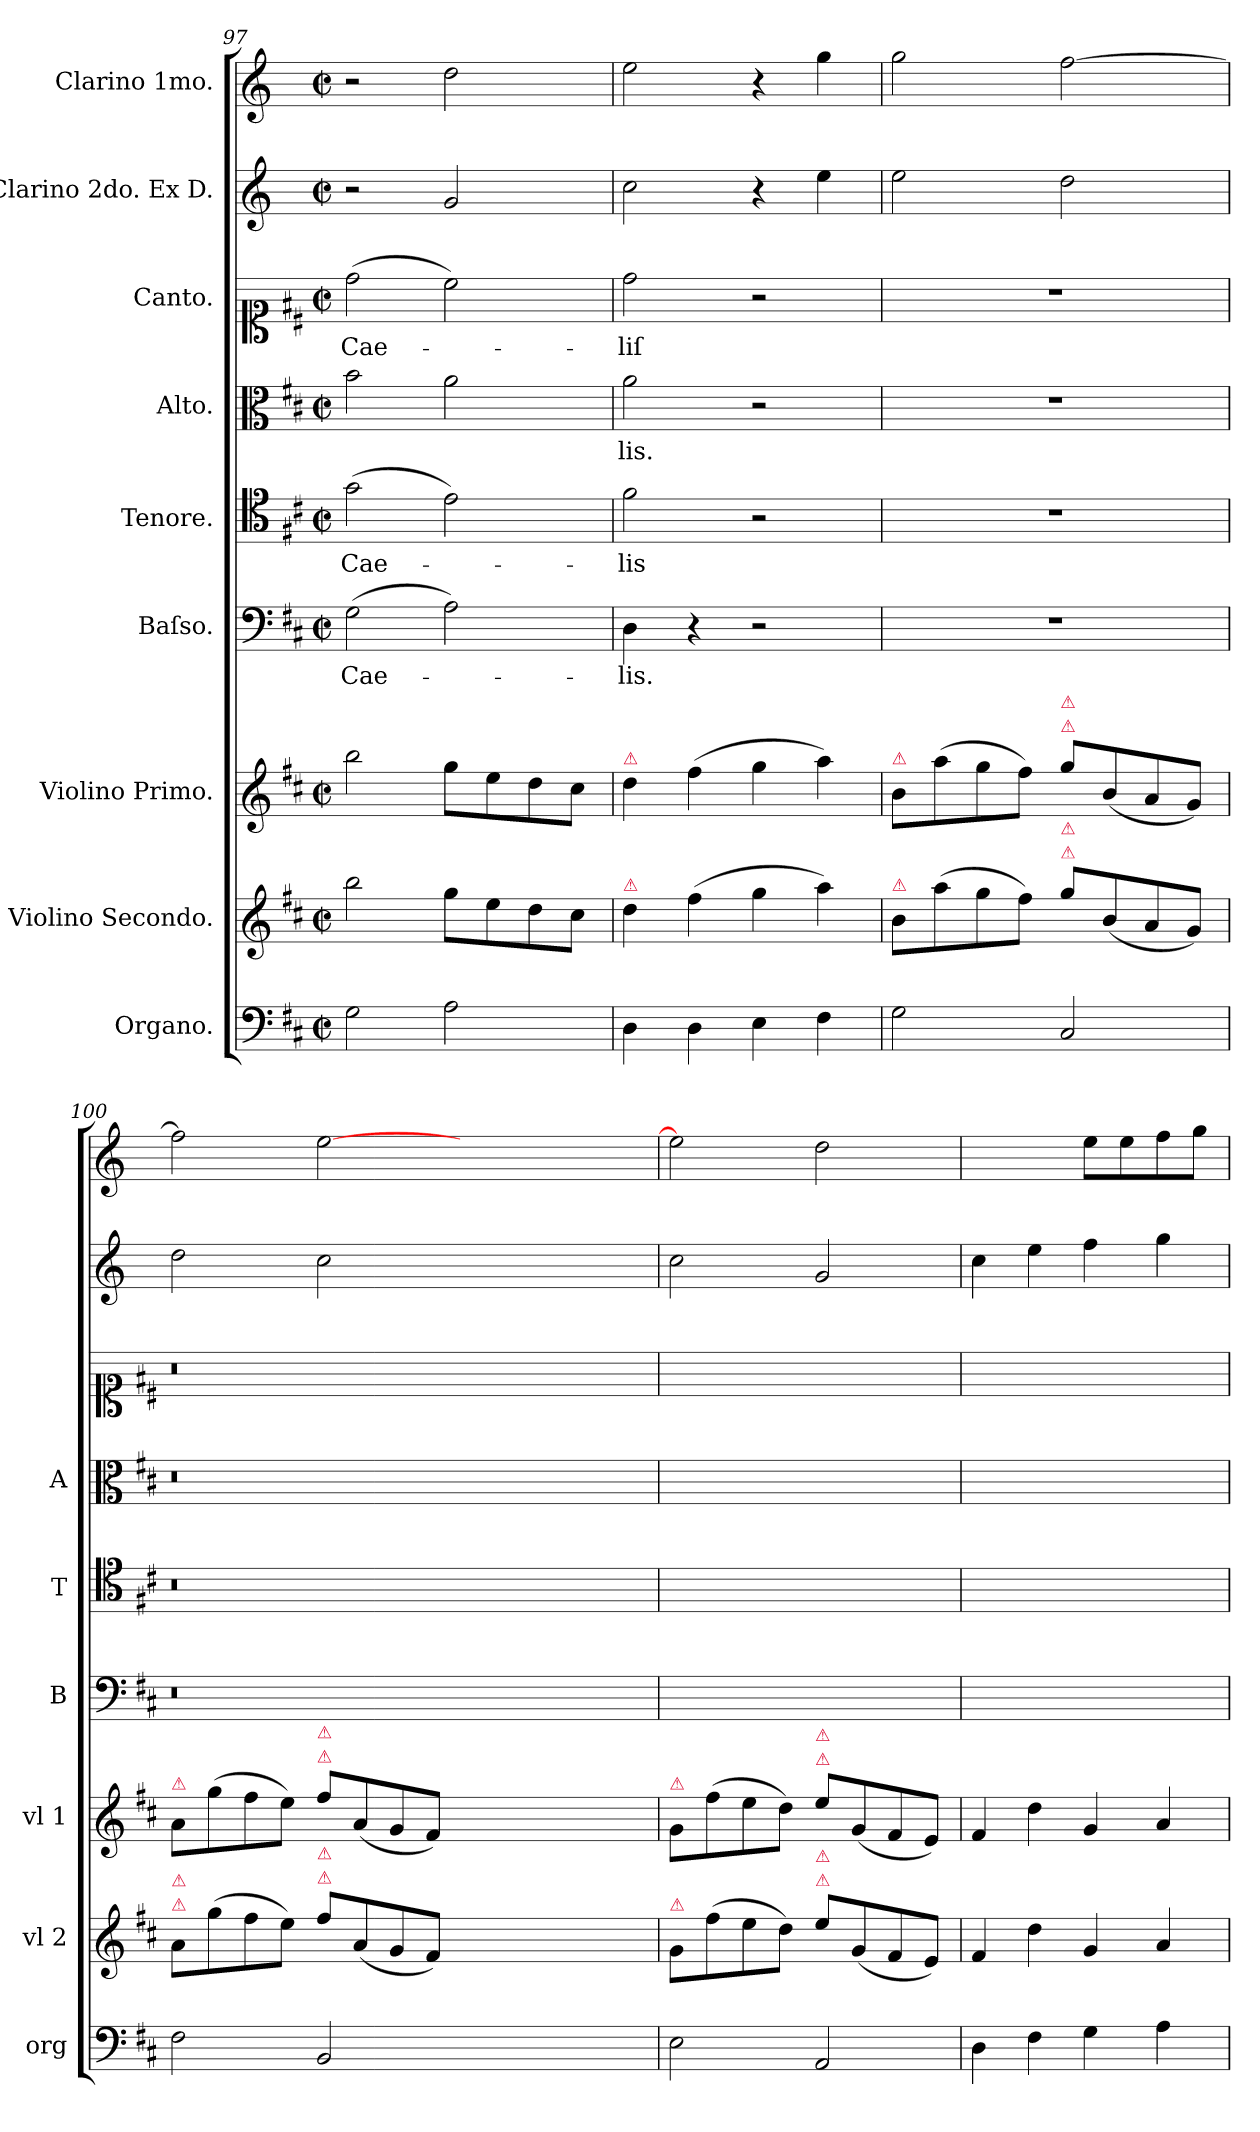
**kern	**kern	**kern	**kern	**text	**kern	**text	**kern	**text	**kern	**text	**kern	**kern
*part9	*part8	*part7	*part6	*part6	*part5	*part5	*part4	*part4	*part3	*part3	*part2	*part1
*staff9	*staff8	*staff7	*staff6	*staff6	*staff5	*staff5	*staff4	*staff4	*staff3	*staff3	*staff2	*staff1
*I"Organo.	*I"Violino Secondo.	*I"Violino Primo.	*I"Baſso.	*	*I"Tenore.	*	*I"Alto.	*	*I"Canto.	*	*I"Clarino 2do. Ex D.	*I"Clarino 1mo.
*I'org	*I'vl 2	*I'vl 1	*I'B	*	*I'T	*	*I'A	*	*	*	*	*
*clefF4	*clefG2	*clefG2	*clefF4	*	*clefC4	*	*clefC3	*	*clefC1	*	*clefG2	*clefG2
*	*	*	*	*	*	*	*	*	*	*	*ITrd-1c-2	*ITrd-1c-2
*k[f#c#]	*k[f#c#]	*k[f#c#]	*k[f#c#]	*	*k[f#c#]	*	*k[f#c#]	*	*k[f#c#]	*	*k[f#c#]	*k[f#c#]
*M2/2	*M2/2	*M2/2	*M2/2	*	*M2/2	*	*M2/2	*	*M2/2	*	*M2/2	*M2/2
*met(c|)	*met(c|)	*met(c|)	*met(c|)	*	*met(c|)	*	*met(c|)	*	*met(c|)	*	*met(c|)	*met(c|)
=97	=97	=97	=97	=97	=97	=97	=97	=97	=97	=97	=97	=97
2G\	2bb\	2bb\	(>2G\	Cae-	(>2g\	Cae-	2b\	.	(>2dd\	Cae-	2r	2r
2A\	8gg\L	8gg\L	2A\)	.	2e\)	.	2a\	.	2cc#\)	.	2a/	2ee\
.	8ee\	8ee\	.	.	.	.	.	.	.	.	.	.
.	8dd\	8dd\	.	.	.	.	.	.	.	.	.	.
.	8cc#\J	8cc#\J	.	.	.	.	.	.	.	.	.	.
=98	=98	=98	=98	=98	=98	=98	=98	=98	=98	=98	=98	=98
!	!	!LO:TX:a:color=crimson:t=⚠	!	!	!	!	!	!	!	!	!	!
!	!LO:TX:a:color=crimson:t=⚠	!	!	!	!	!	!	!	!	!	!	!
4D\	4dd\	4dd\	4D\	-lis.	2f#\	-lis	2a\	-lis.	2dd\	-liſ	2dd\	2ff#\
4D\	(>4ff#\	(>4ff#\	4r	.	.	.	.	.	.	.	.	.
4E\	4gg\	4gg\	2r	.	2r	.	2r	.	2r	.	4r	4r
4F#\	4aa\)	4aa\)	.	.	.	.	.	.	.	.	4ff#\	4aa\
=99	=99	=99	=99	=99	=99	=99	=99	=99	=99	=99	=99	=99
!	!	!LO:TX:a:color=crimson:t=⚠	!	!	!	!	!	!	!	!	!	!
!	!LO:TX:a:color=crimson:t=⚠	!	!	!	!	!	!	!	!	!	!	!
2G\	8b\L	8b\L	1r	.	1r	.	1r	.	1r	.	2ff#\	2aa\
.	(>8aa\	(>8aa\	.	.	.	.	.	.	.	.	.	.
.	8gg\	8gg\	.	.	.	.	.	.	.	.	.	.
.	8ff#\J)	8ff#\J)	.	.	.	.	.	.	.	.	.	.
!	!	!LO:TX:a:color=crimson:t=⚠	!	!	!	!	!	!	!	!	!	!
!	!	!LO:TX:a:color=crimson:t=⚠	!	!	!	!	!	!	!	!	!	!
!	!LO:TX:a:color=crimson:t=⚠	!	!	!	!	!	!	!	!	!	!	!
!	!LO:TX:a:color=crimson:t=⚠	!	!	!	!	!	!	!	!	!	!	!
2C#/	8gg\L	8gg\L	.	.	.	.	.	.	.	.	2ee\	[2gg\
.	(<8b/	(<8b/	.	.	.	.	.	.	.	.	.	.
.	8a/	8a/	.	.	.	.	.	.	.	.	.	.
.	8g/J)	8g/J)	.	.	.	.	.	.	.	.	.	.
=100	=100	=100	=100	=100	=100	=100	=100	=100	=100	=100	=100	=100
!	!	!LO:TX:a:color=crimson:t=⚠	!	!	!	!	!	!	!	!	!	!
!	!LO:TX:a:color=crimson:t=⚠	!	!	!	!	!	!	!	!	!	!	!
!	!LO:TX:a:color=crimson:t=⚠	!	!	!	!	!	!	!	!	!	!	!
2F#\	8a/L	8a\L	0.r	.	0.r	.	0.r	.	0.r	.	2ee\	2gg\]
.	(>8gg\	(>8gg\	.	.	.	.	.	.	.	.	.	.
.	8ff#\	8ff#\	.	.	.	.	.	.	.	.	.	.
.	8ee\J)	8ee\J)	.	.	.	.	.	.	.	.	.	.
!	!	!LO:TX:a:color=crimson:t=⚠	!	!	!	!	!	!	!	!	!	!
!	!	!LO:TX:a:color=crimson:t=⚠	!	!	!	!	!	!	!	!	!	!
!	!LO:TX:a:color=crimson:t=⚠	!	!	!	!	!	!	!	!	!	!	!
!	!LO:TX:a:color=crimson:t=⚠	!	!	!	!	!	!	!	!	!	!	!
2BB/	8ff#\L	8ff#\L	.	.	.	.	.	.	.	.	2dd\	[2ff#\
.	(<8a/	(<8a/	.	.	.	.	.	.	.	.	.	.
.	8g/	8g/	.	.	.	.	.	.	.	.	.	.
.	8f#/J)	8f#/J)	.	.	.	.	.	.	.	.	.	.
0ryy	0ryy	0ryy	.	.	.	.	.	.	.	.	0ryy	0ryy
=101	=101	=101	=101	=101	=101	=101	=101	=101	=101	=101	=101	=101
!	!	!LO:TX:a:color=crimson:t=⚠	!	!	!	!	!	!	!	!	!	!
!	!LO:TX:a:color=crimson:t=⚠	!	!	!	!	!	!	!	!	!	!	!
2E\	8g\L	8g\L	1ryy	.	1ryy	.	1ryy	.	1ryy	.	2dd\	2ff#\]
.	(>8ff#\	(>8ff#\	.	.	.	.	.	.	.	.	.	.
.	8ee\	8ee\	.	.	.	.	.	.	.	.	.	.
.	8dd\J)	8dd\J)	.	.	.	.	.	.	.	.	.	.
!	!	!LO:TX:a:color=crimson:t=⚠	!	!	!	!	!	!	!	!	!	!
!	!	!LO:TX:a:color=crimson:t=⚠	!	!	!	!	!	!	!	!	!	!
!	!LO:TX:a:color=crimson:t=⚠	!	!	!	!	!	!	!	!	!	!	!
!	!LO:TX:a:color=crimson:t=⚠	!	!	!	!	!	!	!	!	!	!	!
2AA/	8ee\L	8ee\L	.	.	.	.	.	.	.	.	2a/	2ee\
.	(<8g/	(<8g/	.	.	.	.	.	.	.	.	.	.
.	8f#/	8f#/	.	.	.	.	.	.	.	.	.	.
.	8e/J)	8e/J)	.	.	.	.	.	.	.	.	.	.
=102	=102	=102	=102	=102	=102	=102	=102	=102	=102	=102	=102	=102
4D\	4f#/	4f#/	1ryy	.	1ryy	.	1ryy	.	1ryy	.	4dd\	2ryy
4F#\	4dd\	4dd\	.	.	.	.	.	.	.	.	4ff#\	.
4G\	4g/	4g/	.	.	.	.	.	.	.	.	4gg\	8ff#\L
.	.	.	.	.	.	.	.	.	.	.	.	8ff#\
4A\	4a/	4a/	.	.	.	.	.	.	.	.	4aa\	8gg\
.	.	.	.	.	.	.	.	.	.	.	.	8aa\J
=	=	=	=	=	=	=	=	=	=	=	=	=
*-	*-	*-	*-	*-	*-	*-	*-	*-	*-	*-	*-	*-
